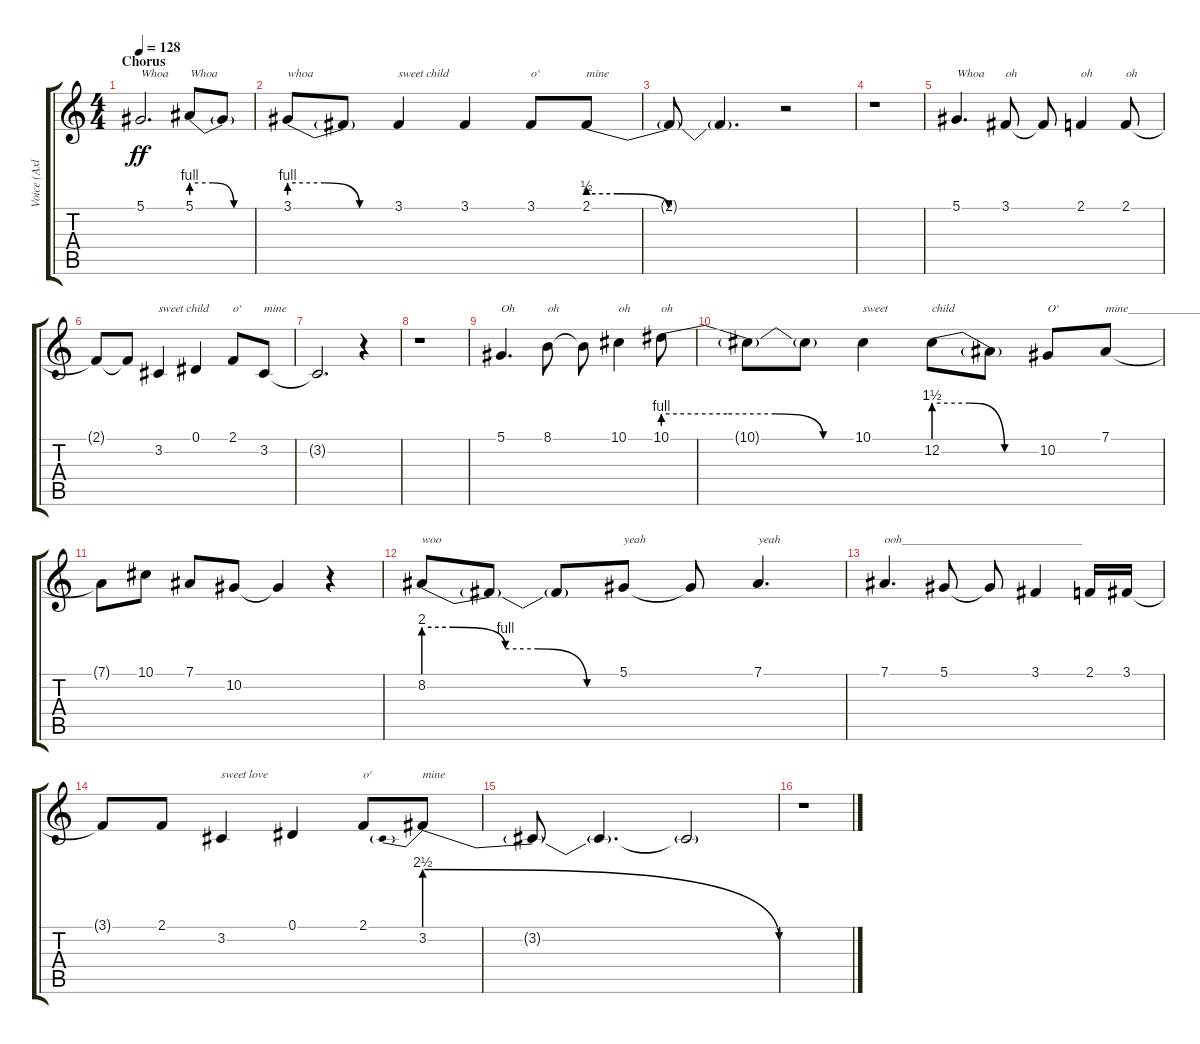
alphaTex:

\track ("Voice (Axl)" "Voice (Axl") {mute instrument lead2sawtooth}
\staff {score tabs}
\tuning (Eb4 Bb3 Gb3 Db3 Ab2 Eb2) {hide}
\ts (4 4)
\section ("" "Chorus")
\tempo 128
\clef g2
\ks c
5.1.2{d txt "Whoa" dy ff} 5.1{be (custom 0 4 20 4 40 0 60 0)}.8{txt "Whoa"} 5.1{t}.8 |
3.1{be (custom 0 4 20 4 40 0 60 0)}.8{txt "whoa"} 3.1{t}.8 3.1.4{txt "sweet child"} 3.1.4 3.1.8{txt "o'"} 2.1{be (custom 0 2 9 2 25 0 40 0 60 0)}.8{txt "mine"} |
2.1{t}.8 2.1{t}.4{d} r.2 |
r.1 |
5.1.4{d txt "Whoa"} 3.1.8{txt "oh"} 3.1{t}.8 2.1.4{txt "oh"} 2.1.8{txt "oh"} |
2.1{t}.8 2.1{t}.8 3.2.4{txt "sweet child"} 0.1.4 2.1.8{txt "o'"} 3.2.8{txt "mine"} |
3.2{t}.2{d} r.4 |
r.1 |
5.1.4{d txt "Oh"} 8.1.8{txt "oh"} 8.1{t}.8 10.1.4{txt "oh"} 10.1{be (custom 0 4 20 4 35 4 50 0 60 0)}.8{txt "oh"} |
10.1{t}.8 10.1{t}.8 10.1.4{txt "sweet"} 12.2{be (custom 0 6 20 6 40 0 60 0)}.8{txt "child"} 12.2{t}.8 10.2.8{txt "O'"} 7.1.8{txt "mine________________"} |
7.1{t}.8 10.1.8 7.1.8 10.2.8 10.2{t}.4 r.4 |
8.2{be (custom 0 8 9 8 25 4 35 4 50 0 60 0)}.8{txt "woo"} 8.2{t}.8 8.2{t}.8 5.1.8{txt "yeah"} 5.1{t}.8 7.1.4{d txt "yeah"} |
7.1.4{d txt "ooh______________________________"} 5.1.8 5.1{t}.8 3.1.4 2.1.16 3.1.16 |
3.1{t}.8 2.1.8 3.2.4{txt "sweet love"} 0.1.4 2.1.8{txt "o'"} 3.2{be (prebendrelease 0 10 60 0)}.8{txt "mine"} |
3.2{t}.8 3.2{t}.4{d} 3.2{t}.2 |
r.1
